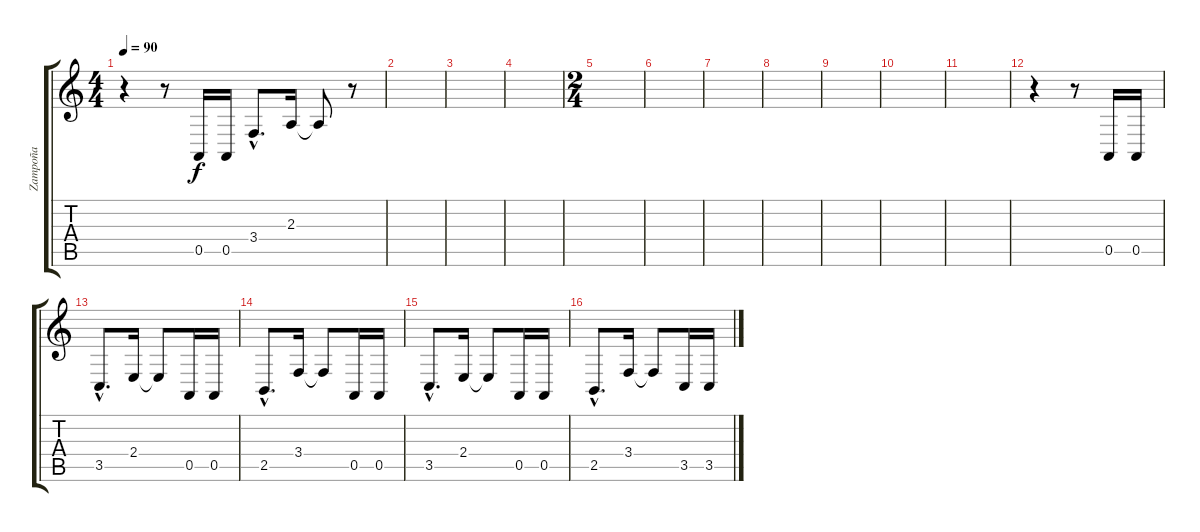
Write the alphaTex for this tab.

\track ("Zampoña" "Zampoña") {instrument blownbottle}
\staff {score tabs}
\tuning (E4 B3 G3 D3 A2 E2) {hide}
\ts (4 4)
\tempo 90
\clef g2
\ks c
r.4{dy f} r.8 0.5.16 0.5.16 3.4{hac}.8{d} 2.3.16 2.3{t}.8 r.8 |
|
|
|
\ts (2 4)
|
|
|
|
|
|
|
r.4 r.8 0.5.16 0.5.16 |
3.5{hac}.8{d} 2.4.16 2.4{t}.8 0.5.16 0.5.16 |
2.5{hac}.8{d} 3.4.16 3.4{t}.8 0.5.16 0.5.16 |
3.5{hac}.8{d} 2.4.16 2.4{t}.8 0.5.16 0.5.16 |
2.5{hac}.8{d} 3.4.16 3.4{t}.8 3.5.16 3.5.16
